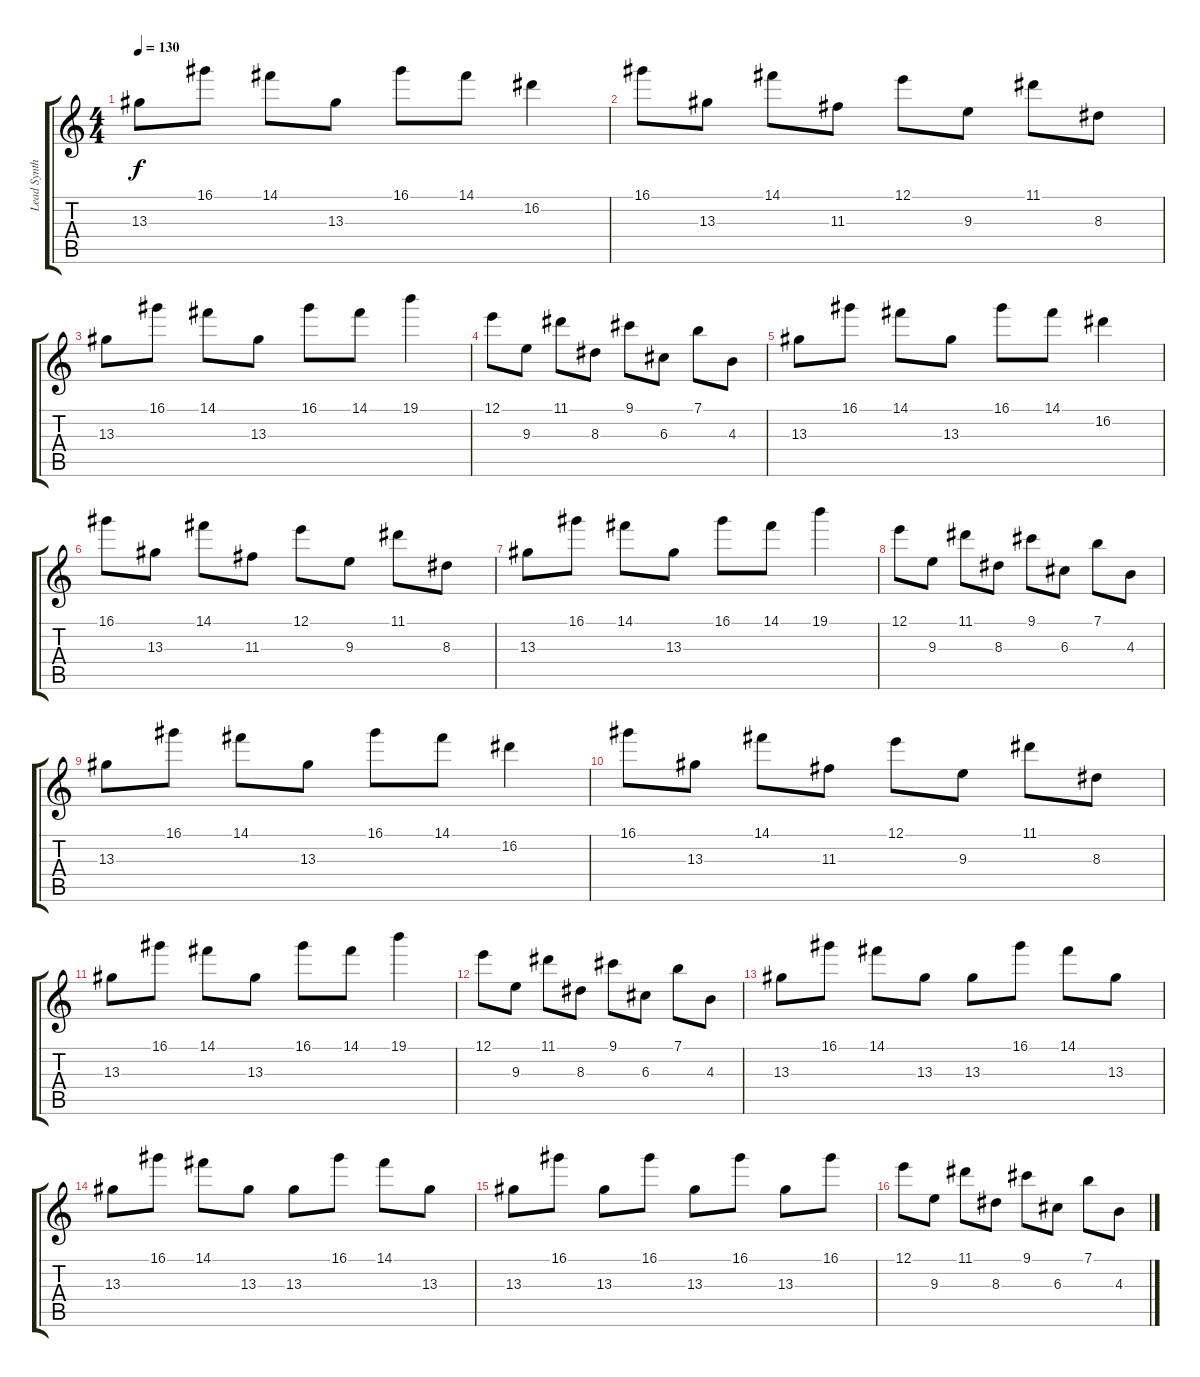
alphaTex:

\track ("Lead Synth Left Ch." "Lead Synth") {instrument overdrivenguitar}
\staff {score tabs}
\tuning (E4 B3 G3 D3 A2 E2) {hide}
\ts (4 4)
\tempo 130
\clef g2
\ks c
13.3.8{dy f} 16.1.8 14.1.8 13.3.8 16.1.8 14.1.8 16.2.4 |
16.1.8 13.3.8 14.1.8 11.3.8 12.1.8 9.3.8 11.1.8 8.3.8 |
13.3.8 16.1.8 14.1.8 13.3.8 16.1.8 14.1.8 19.1.4 |
12.1.8 9.3.8 11.1.8 8.3.8 9.1.8 6.3.8 7.1.8 4.3.8 |
13.3.8 16.1.8 14.1.8 13.3.8 16.1.8 14.1.8 16.2.4 |
16.1.8 13.3.8 14.1.8 11.3.8 12.1.8 9.3.8 11.1.8 8.3.8 |
13.3.8 16.1.8 14.1.8 13.3.8 16.1.8 14.1.8 19.1.4 |
12.1.8 9.3.8 11.1.8 8.3.8 9.1.8 6.3.8 7.1.8 4.3.8 |
13.3.8 16.1.8 14.1.8 13.3.8 16.1.8 14.1.8 16.2.4 |
16.1.8 13.3.8 14.1.8 11.3.8 12.1.8 9.3.8 11.1.8 8.3.8 |
13.3.8 16.1.8 14.1.8 13.3.8 16.1.8 14.1.8 19.1.4 |
12.1.8 9.3.8 11.1.8 8.3.8 9.1.8 6.3.8 7.1.8 4.3.8 |
13.3.8 16.1.8 14.1.8 13.3.8 13.3.8 16.1.8 14.1.8 13.3.8 |
13.3.8 16.1.8 14.1.8 13.3.8 13.3.8 16.1.8 14.1.8 13.3.8 |
13.3.8 16.1.8 13.3.8 16.1.8 13.3.8 16.1.8 13.3.8 16.1.8 |
12.1.8 9.3.8 11.1.8 8.3.8 9.1.8 6.3.8 7.1.8 4.3.8
